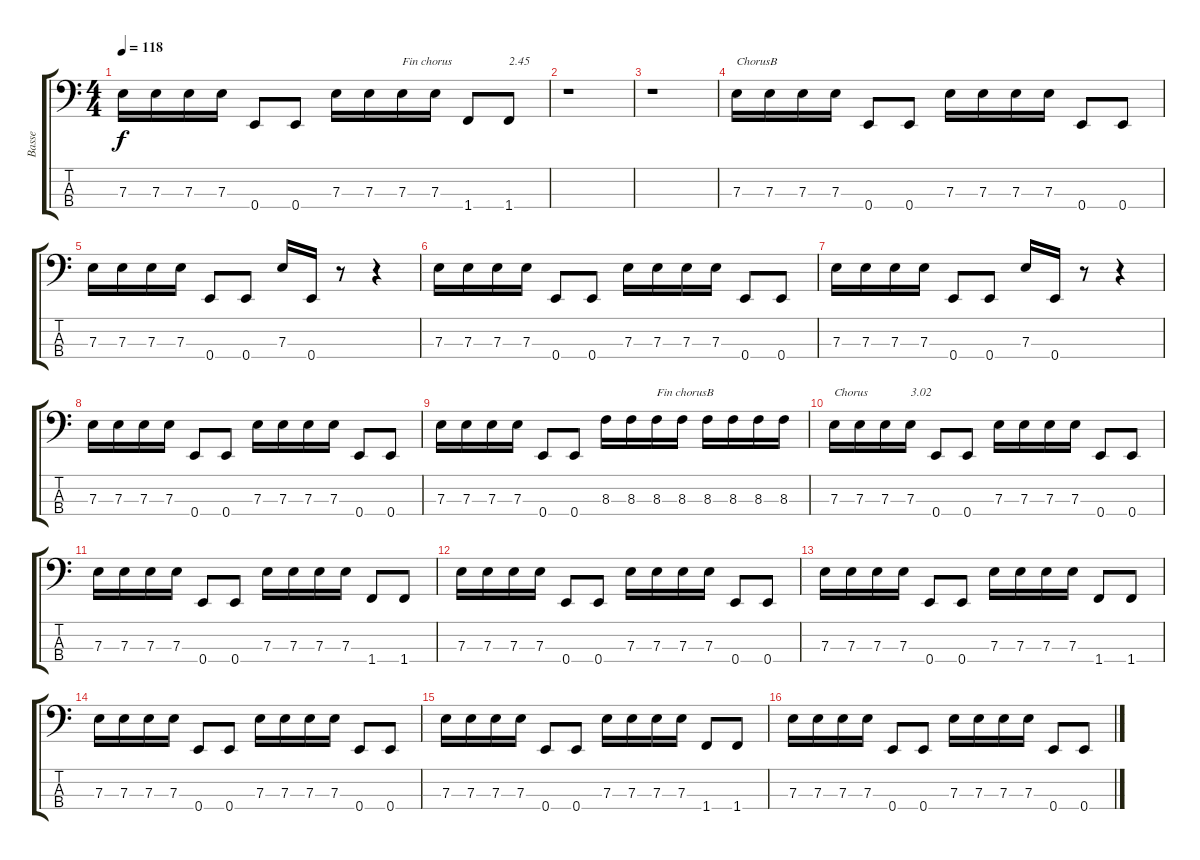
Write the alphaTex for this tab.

\track ("Basse" "Basse") {instrument electricbassfinger}
\staff {score tabs}
\tuning (G2 D2 A1 E1) {hide}
\ts (4 4)
\tempo 118
\clef f4
\ks c
7.3.16{dy f} 7.3.16 7.3.16 7.3.16 0.4.8 0.4.8 7.3.16 7.3.16 7.3.16{txt "Fin chorus"} 7.3.16 1.4.8 1.4.8{txt "2.45"} |
r.1 |
r.1 |
7.3.16{txt "ChorusB"} 7.3.16 7.3.16 7.3.16 0.4.8 0.4.8 7.3.16 7.3.16 7.3.16 7.3.16 0.4.8 0.4.8 |
7.3.16 7.3.16 7.3.16 7.3.16 0.4.8 0.4.8 7.3.16 0.4.16 r.8 r.4 |
7.3.16 7.3.16 7.3.16 7.3.16 0.4.8 0.4.8 7.3.16 7.3.16 7.3.16 7.3.16 0.4.8 0.4.8 |
7.3.16 7.3.16 7.3.16 7.3.16 0.4.8 0.4.8 7.3.16 0.4.16 r.8 r.4 |
7.3.16 7.3.16 7.3.16 7.3.16 0.4.8 0.4.8 7.3.16 7.3.16 7.3.16 7.3.16 0.4.8 0.4.8 |
7.3.16 7.3.16 7.3.16 7.3.16 0.4.8 0.4.8 8.3.16 8.3.16 8.3.16{txt "Fin chorusB"} 8.3.16 8.3.16 8.3.16 8.3.16 8.3.16 |
7.3.16{txt "Chorus"} 7.3.16 7.3.16 7.3.16{txt "3.02"} 0.4.8 0.4.8 7.3.16 7.3.16 7.3.16 7.3.16 0.4.8 0.4.8 |
7.3.16 7.3.16 7.3.16 7.3.16 0.4.8 0.4.8 7.3.16 7.3.16 7.3.16 7.3.16 1.4.8 1.4.8 |
7.3.16 7.3.16 7.3.16 7.3.16 0.4.8 0.4.8 7.3.16 7.3.16 7.3.16 7.3.16 0.4.8 0.4.8 |
7.3.16 7.3.16 7.3.16 7.3.16 0.4.8 0.4.8 7.3.16 7.3.16 7.3.16 7.3.16 1.4.8 1.4.8 |
7.3.16 7.3.16 7.3.16 7.3.16 0.4.8 0.4.8 7.3.16 7.3.16 7.3.16 7.3.16 0.4.8 0.4.8 |
7.3.16 7.3.16 7.3.16 7.3.16 0.4.8 0.4.8 7.3.16 7.3.16 7.3.16 7.3.16 1.4.8 1.4.8 |
7.3.16 7.3.16 7.3.16 7.3.16 0.4.8 0.4.8 7.3.16 7.3.16 7.3.16 7.3.16 0.4.8 0.4.8
